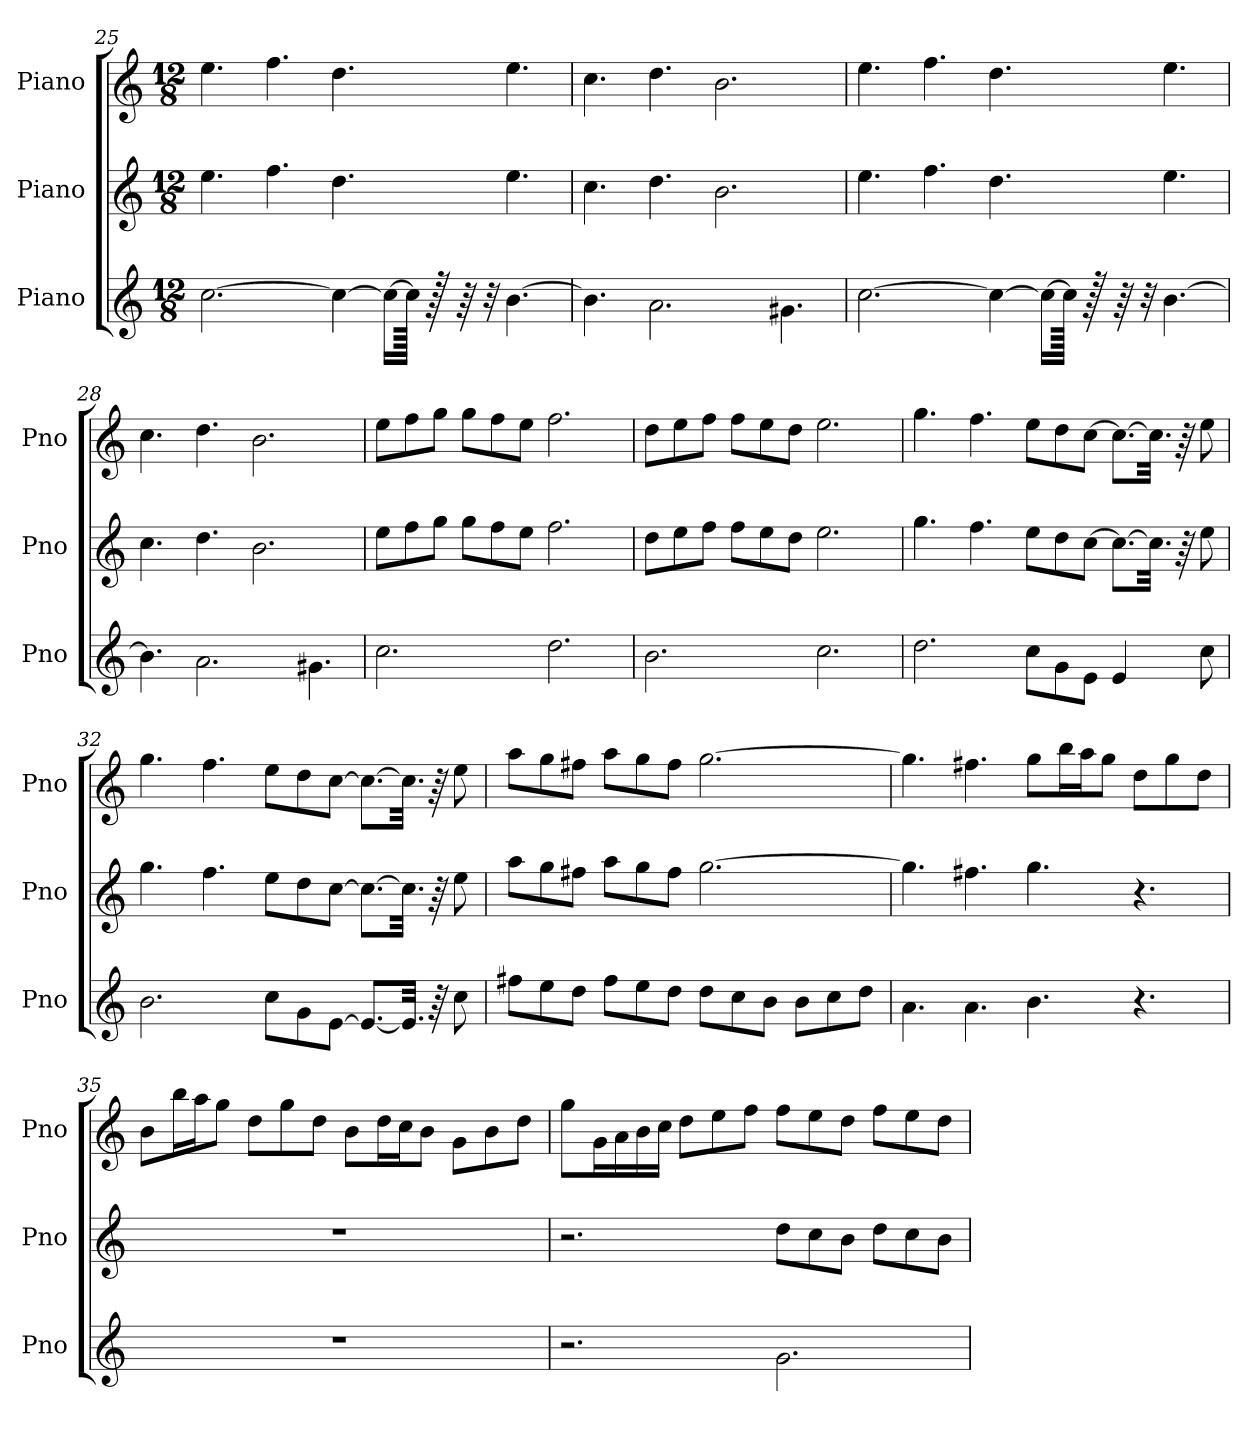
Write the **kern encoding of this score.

**kern	**kern	**kern
*part3	*part2	*part1
*staff3	*staff2	*staff1
*I"Piano	*I"Piano	*I"Piano
*I'Pno	*I'Pno	*I'Pno
!!LO:LB:g=z
*clefG2	*clefG2	*clefG2
*k[]	*k[]	*k[]
*M12/8	*M12/8	*M12/8
*MM144	*MM144	*MM144
=25	=25	=25
[2.cc\	4.ee\	4.ee\
.	4.ff\	4.ff\
4cc\_	4.dd\	4.dd\
16cc\LL_	.	.
128cc\JJkkk]	.	.
128r	.	.
64r	.	.
32r	.	.
[4.b\	4.ee\	4.ee\
!!LO:LB:g=z
=26	=26	=26
4.b\]	4.cc\	4.cc\
2.a\	4.dd\	4.dd\
.	2.b\	2.b\
4.g#X\	.	.
!!LO:LB:g=z
=27	=27	=27
*	*	*MM143
[2.cc\	4.ee\	4.ee\
.	4.ff\	4.ff\
4cc\_	4.dd\	4.dd\
16cc\LL_	.	.
128cc\JJkkk]	.	.
128r	.	.
64r	.	.
32r	.	.
[4.b\	4.ee\	4.ee\
!!LO:LB:g=z
=28	=28	=28
4.b\]	4.cc\	4.cc\
2.a\	4.dd\	4.dd\
.	2.b\	2.b\
4.g#X\	.	.
=29	=29	=29
*	*	*MM145
2.cc\	8ee\L	8ee\L
.	8ff\	8ff\
.	8gg\J	8gg\J
.	8gg\L	8gg\L
.	8ff\	8ff\
.	8ee\J	8ee\J
2.dd\	2.ff\	2.ff\
=30	=30	=30
2.b\	8dd\L	8dd\L
.	8ee\	8ee\
.	8ff\J	8ff\J
.	8ff\L	8ff\L
.	8ee\	8ee\
.	8dd\J	8dd\J
2.cc\	2.ee\	2.ee\
!!LO:PB:g=z
=31	=31	=31
2.dd\	4.gg\	4.gg\
.	4.ff\	4.ff\
8cc\L	8ee\L	8ee\L
8g\	8dd\	8dd\
8e\J	[8cc\J	[8cc\J
4e/	8.cc\L_	8.cc\L_
.	32.cc\Jkk]	32.cc\Jkk]
.	64r	64r
8cc\	8ee\	8ee\
=32	=32	=32
2.b\	4.gg\	4.gg\
.	4.ff\	4.ff\
8cc\L	8ee\L	8ee\L
8g\	8dd\	8dd\
[8e\J	[8cc\J	[8cc\J
8.e/L_	8.cc\L_	8.cc\L_
32.e/Jkk]	32.cc\Jkk]	32.cc\Jkk]
64r	64r	64r
8cc\	8ee\	8ee\
!!LO:LB:g=z
=33	=33	=33
8ff#X\L	8aa\L	8aa\L
8ee\	8gg\	8gg\
8dd\J	8ff#X\J	8ff#X\J
8ff#\L	8aa\L	8aa\L
8ee\	8gg\	8gg\
8dd\J	8ff#\J	8ff#\J
8dd\L	[2.gg\	[2.gg\
8cc\	.	.
8b\J	.	.
8b\L	.	.
8cc\	.	.
8dd\J	.	.
=34	=34	=34
4.a\	4.gg\]	4.gg\]
4.a\	4.ff#X\	4.ff#X\
4.b\	4.gg\	8gg\L
.	.	16bb\L
.	.	16aa\J
.	.	8gg\J
4.r	4.r	8dd\L
.	.	8gg\
.	.	8dd\J
!!LO:LB:g=z
=35	=35	=35
1.r	1.r	8b\L
.	.	16bb\L
.	.	16aa\J
.	.	8gg\J
.	.	8dd\L
.	.	8gg\
.	.	8dd\J
.	.	8b\L
.	.	16dd\L
.	.	16cc\J
.	.	8b\J
.	.	8g\L
.	.	8b\
.	.	8dd\J
=36	=36	=36
2.r	2.r	8gg\L
.	.	16g\L
.	.	16a\
.	.	16b\
.	.	16cc\JJ
.	.	8dd\L
.	.	8ee\
.	.	8ff\J
*	*	*MM144
2.g\	8dd\L	8ff\L
.	8cc\	8ee\
.	8b\J	8dd\J
.	8dd\L	8ff\L
.	8cc\	8ee\
.	8b\J	8dd\J
=	=	=
*-	*-	*-
